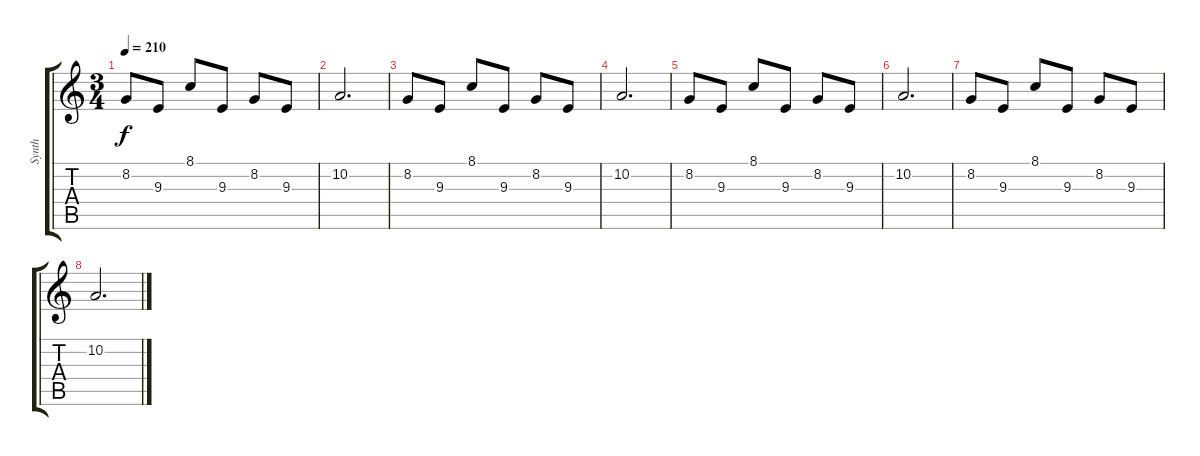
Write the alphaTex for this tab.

\track ("Synth" "Synth") {instrument lead8bassandlead}
\staff {score tabs}
\tuning (E4 B3 G3 D3 A2 E2) {hide}
\ts (3 4)
\tempo 210
\clef g2
\ks c
8.2.8{dy f} 9.3.8 8.1.8 9.3.8 8.2.8 9.3.8 |
10.2.2{d} |
8.2.8 9.3.8 8.1.8 9.3.8 8.2.8 9.3.8 |
10.2.2{d} |
8.2.8 9.3.8 8.1.8 9.3.8 8.2.8 9.3.8 |
10.2.2{d} |
8.2.8 9.3.8 8.1.8 9.3.8 8.2.8 9.3.8 |
10.2.2{d}
